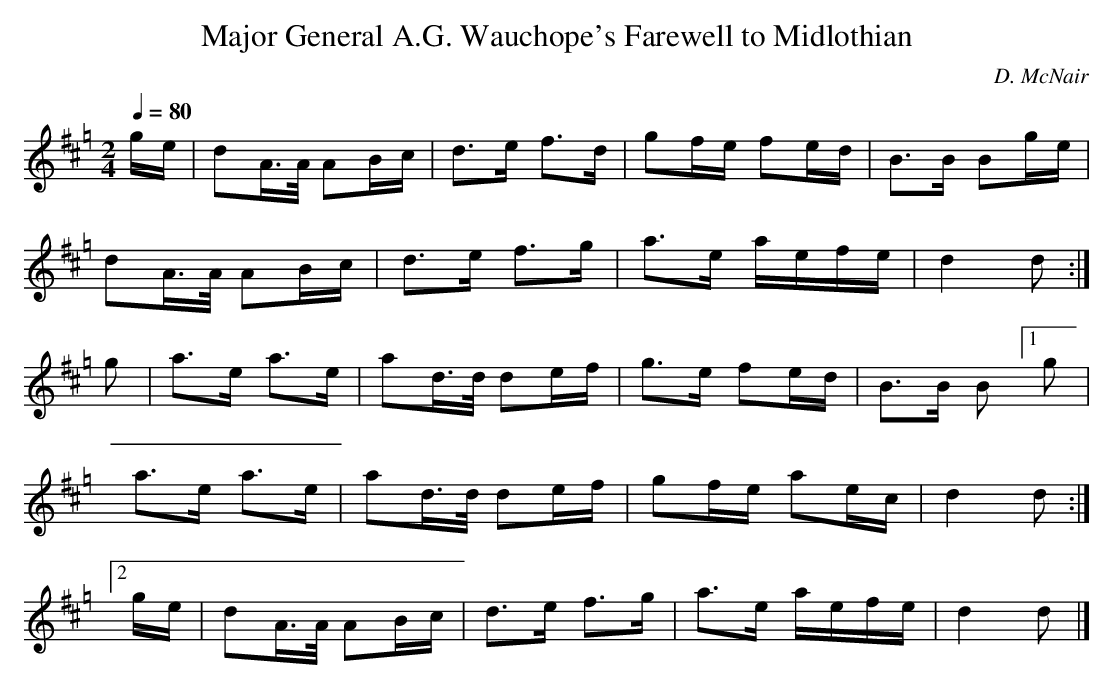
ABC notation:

X:1
T:Major General A.G. Wauchope's Farewell to Midlothian
C:D. McNair
M:2/4
L:1/16
Q:1/4=80
K:Hp
   ge|d2A>A A2Bc|d3e   f3d |g2fe f2ed|B3B B2ge  |
      d2A>A A2Bc|d3e   f3g |a3e  aefe|d4  d2   :|
   g2|a3e   a3e |a2d>d d2ef|g3e  f2ed|B3B B2[1g2|
      a3e   a3e |a2d>d d2ef|g2fe a2ec|d4  d2   :|
[2 ge|d2A>A A2Bc|d3e   f3g |a3e  aefe|d4  d2   |]
